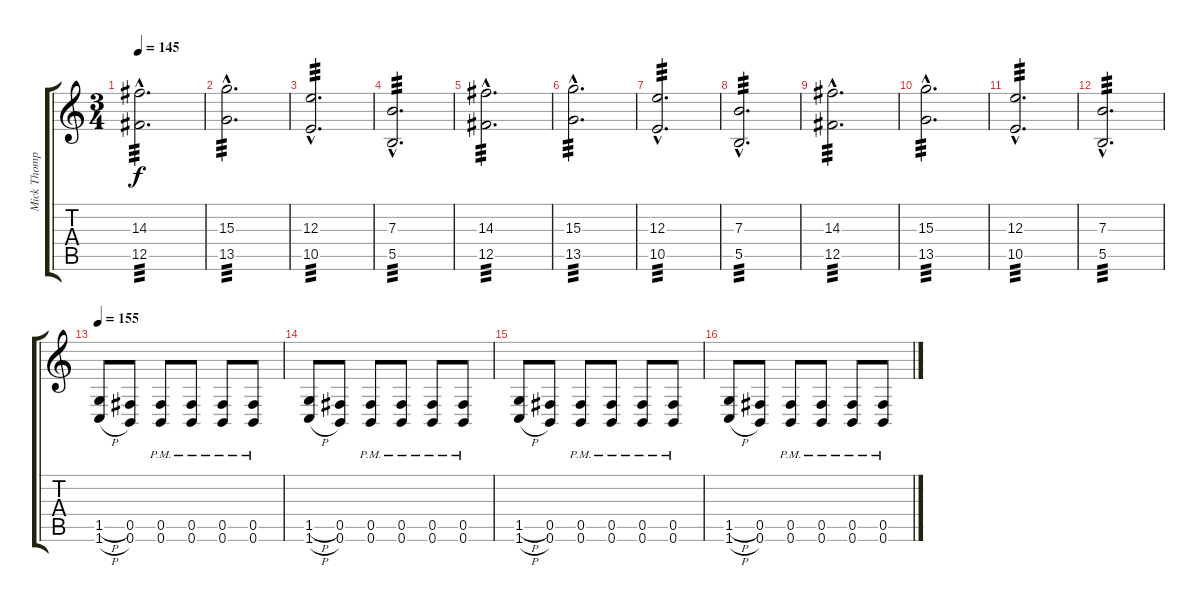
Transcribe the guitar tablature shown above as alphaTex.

\track ("Mick Thompson" "Mick Thomp") {instrument distortionguitar}
\staff {score tabs}
\tuning (Db4 Ab3 E3 B2 Gb2 B1) {hide}
\ts (3 4)
\tempo 145
\clef g2
\ks c
(14.3{hac} 12.5{hac}).2{d tp 3 dy f} |
(15.3{hac} 13.5{hac}).2{d tp 3} |
(12.3{hac} 10.5{hac}).2{d tp 3} |
(7.3{hac} 5.5{hac}).2{d tp 3} |
(14.3{hac} 12.5{hac}).2{d tp 3} |
(15.3{hac} 13.5{hac}).2{d tp 3} |
(12.3{hac} 10.5{hac}).2{d tp 3} |
(7.3{hac} 5.5{hac}).2{d tp 3} |
(14.3{hac} 12.5{hac}).2{d tp 3} |
(15.3{hac} 13.5{hac}).2{d tp 3} |
(12.3{hac} 10.5{hac}).2{d tp 3} |
(7.3{hac} 5.5{hac}).2{d tp 3} |
\tempo 155
(1.5{h} 1.6{h}).8 (0.5 0.6).8 (0.5{pm} 0.6).8 (0.5{pm} 0.6).8 (0.5{pm} 0.6).8 (0.5{pm} 0.6).8 |
(1.5{h} 1.6{h}).8 (0.5 0.6).8 (0.5{pm} 0.6).8 (0.5{pm} 0.6).8 (0.5{pm} 0.6).8 (0.5{pm} 0.6).8 |
(1.5{h} 1.6{h}).8 (0.5 0.6).8 (0.5{pm} 0.6).8 (0.5{pm} 0.6).8 (0.5{pm} 0.6).8 (0.5{pm} 0.6).8 |
(1.5{h} 1.6{h}).8 (0.5 0.6).8 (0.5{pm} 0.6).8 (0.5{pm} 0.6).8 (0.5{pm} 0.6).8 (0.5{pm} 0.6).8
